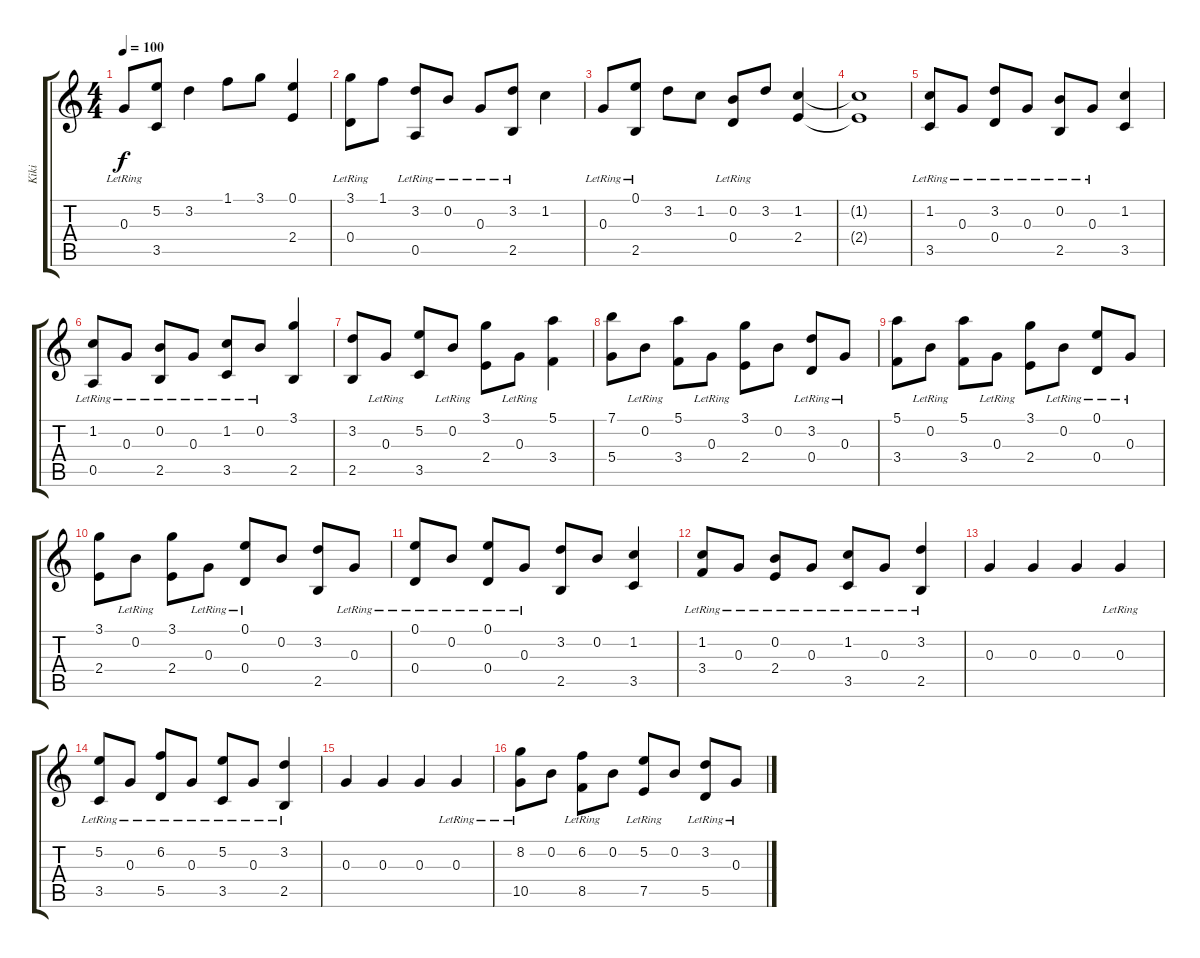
\track ("Kiki" "Kiki") {instrument acousticguitarnylon}
\staff {score tabs}
\tuning (E4 B3 G3 D3 A2 E2) {hide}
\ts (4 4)
\tempo 100
\clef g2
\ks c
0.3{lr}.8{dy f} (5.2 3.5).8 3.2.4 1.1.8 3.1.8 (0.1 2.4).4 |
(3.1 0.4{lr}).8 1.1.8 (3.2 0.5{lr}).8 0.2{lr}.8 0.3{lr}.8 (3.2 2.5{lr}).8 1.2.4 |
0.3{lr}.8 (0.1{lr} 2.5).8 3.2.8 1.2.8 (0.2 0.4{lr}).8 3.2.8 (1.2 2.4).4 |
(1.2{t} 2.4{t}).1 |
(1.2{lr} 3.5{lr}).8 0.3{lr}.8 (3.2{lr} 0.4{lr}).8 0.3{lr}.8 (0.2{lr} 2.5{lr}).8 0.3{lr}.8 (1.2 3.5).4 |
(1.2{lr} 0.5{lr}).8 0.3{lr}.8 (0.2{lr} 2.5{lr}).8 0.3{lr}.8 (1.2 3.5{lr}).8 0.2{lr}.8 (3.1 2.5).4 |
(3.2 2.5).8 0.3{lr}.8 (5.2 3.5).8 0.2{lr}.8 (3.1 2.4).8 0.3{lr}.8 (5.1 3.4).4 |
(7.1 5.4).8 0.2{lr}.8 (5.1 3.4).8 0.3{lr}.8 (3.1 2.4).8 0.2.8 (3.2 0.4{lr}).8 0.3{lr}.8 |
(5.1 3.4).8 0.2{lr}.8 (5.1 3.4).8 0.3{lr}.8 (3.1 2.4).8 0.2{lr}.8 (0.1{lr} 0.4{lr}).8 0.3{lr}.8 |
(3.1 2.4).8 0.2{lr}.8 (3.1 2.4).8 0.3{lr}.8 (0.1{lr} 0.4{lr}).8 0.2.8 (3.2 2.5).8 0.3{lr}.8 |
(0.1{lr} 0.4{lr}).8 0.2{lr}.8 (0.1{lr} 0.4{lr}).8 0.3{lr}.8 (3.2 2.5).8 0.2.8 (1.2 3.5).4 |
(1.2{lr} 3.4{lr}).8 0.3{lr}.8 (0.2{lr} 2.4{lr}).8 0.3{lr}.8 (1.2{lr} 3.5{lr}).8 0.3{lr}.8 (3.2{lr} 2.5{lr}).4 |
0.3.4 0.3.4 0.3.4 0.3{lr}.4 |
(5.2{lr} 3.5{lr}).8 0.3{lr}.8 (6.2{lr} 5.5{lr}).8 0.3{lr}.8 (5.2{lr} 3.5{lr}).8 0.3{lr}.8 (3.2{lr} 2.5{lr}).4 |
0.3.4 0.3.4 0.3.4 0.3{lr}.4 |
(8.2 10.5{lr}).8 0.2.8 (6.2 8.5{lr}).8 0.2.8 (5.2 7.5{lr}).8 0.2.8 (3.2 5.5{lr}).8 0.3{lr}.8
